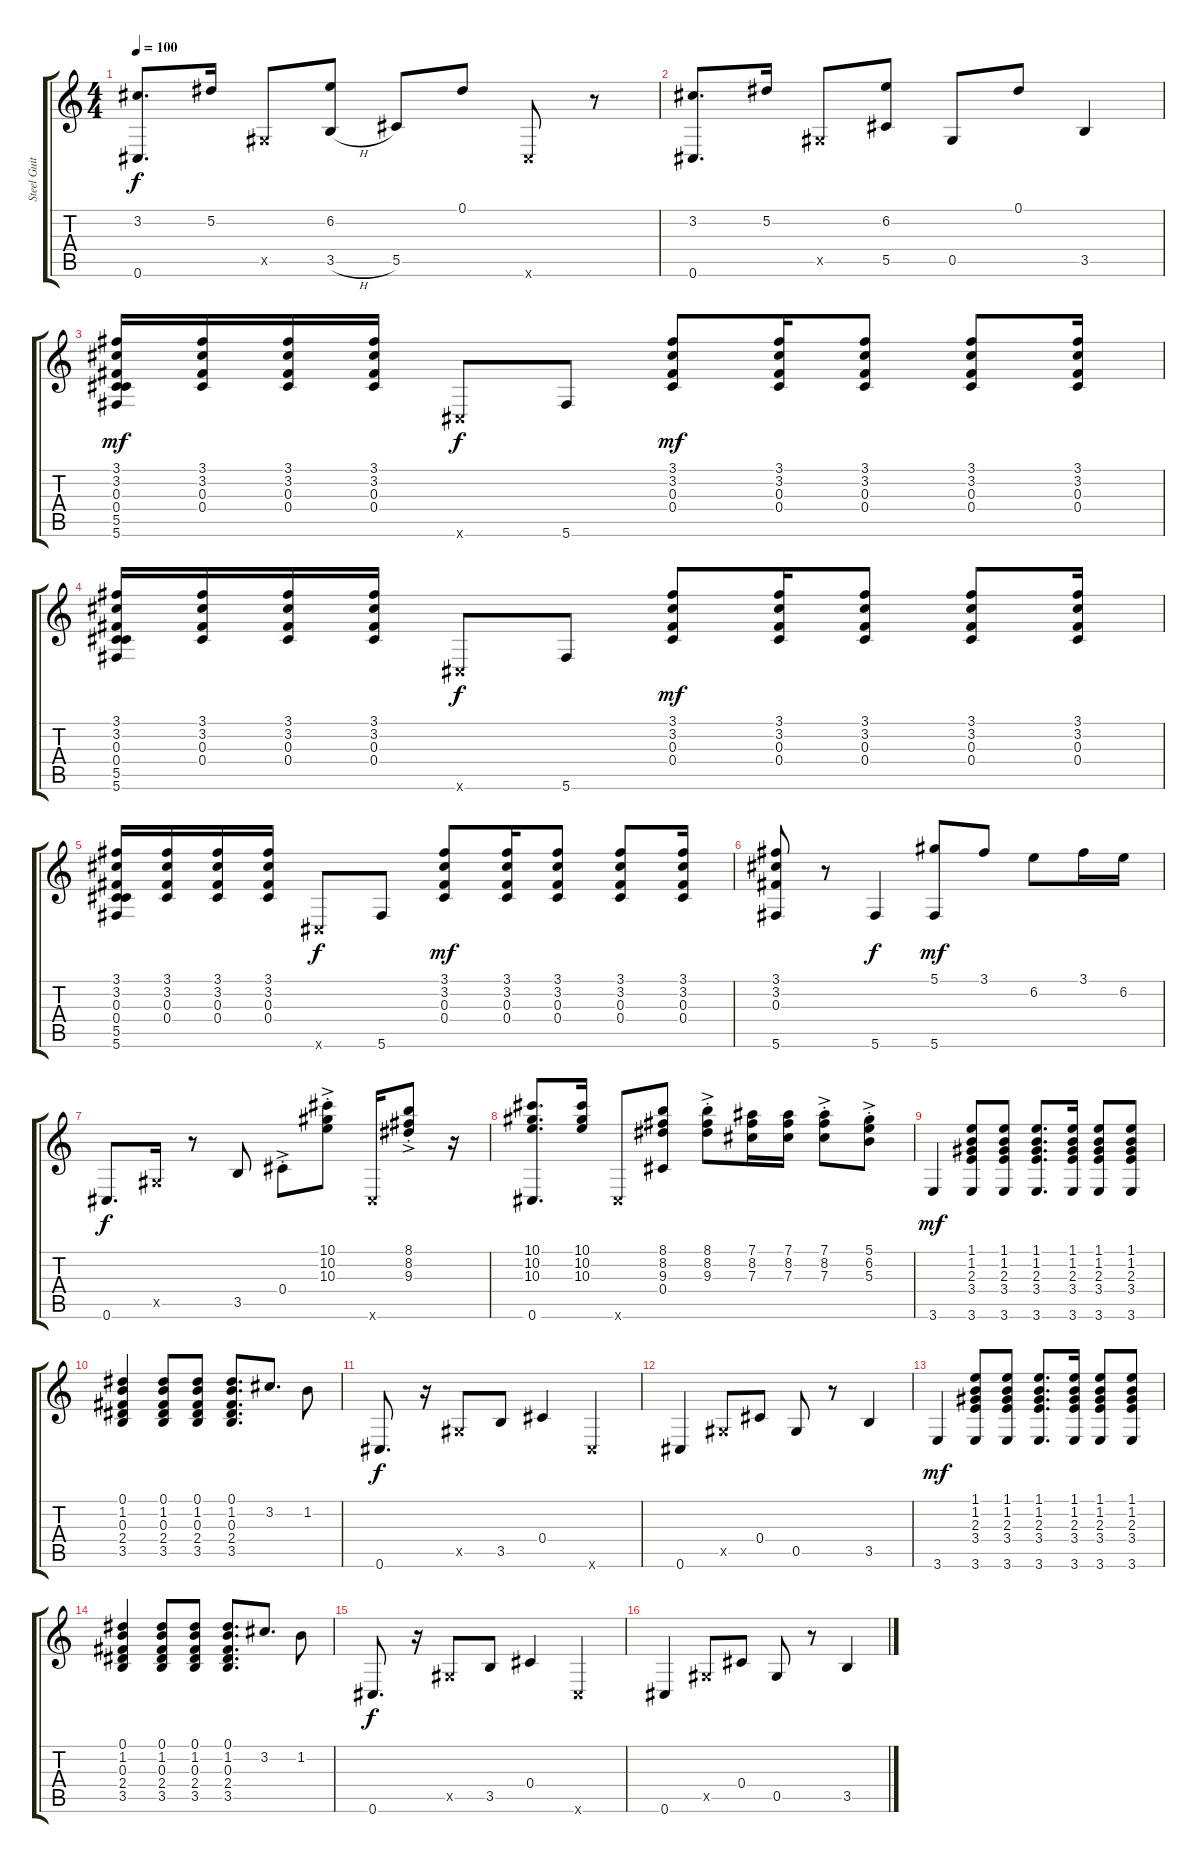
\track ("Steel Guitar" "Steel Guit") {instrument acousticguitarsteel}
\staff {score tabs}
\tuning (Eb4 Bb3 Gb3 Db3 Ab2 Db2) {hide}
\ts (4 4)
\tempo 100
\clef g2
\ks c
(3.2 0.6).8{d dy f} 5.2.16 0.5{x}.8 (6.2 3.5{h}).8 5.5.8 0.1.8 0.6{x}.8 r.8 |
(3.2 0.6).8{d} 5.2.16 0.5{x}.8 (6.2 5.5).8 0.5.8 0.1.8 3.5.4 |
(3.1 3.2 0.3 0.4 5.5 5.6).16{dy mf} (3.1 3.2 0.3 0.4).16 (3.1 3.2 0.3 0.4).16 (3.1 3.2 0.3 0.4).16 0.6{x}.8{dy f} 5.6.8 (3.1 3.2 0.3 0.4).8{dy mf} (3.1 3.2 0.3 0.4).16 (3.1 3.2 0.3 0.4).8 (3.1 3.2 0.3 0.4).8 (3.1 3.2 0.3 0.4).16 |
(3.1 3.2 0.3 0.4 5.5 5.6).16 (3.1 3.2 0.3 0.4).16 (3.1 3.2 0.3 0.4).16 (3.1 3.2 0.3 0.4).16 0.6{x}.8{dy f} 5.6.8 (3.1 3.2 0.3 0.4).8{dy mf} (3.1 3.2 0.3 0.4).16 (3.1 3.2 0.3 0.4).8 (3.1 3.2 0.3 0.4).8 (3.1 3.2 0.3 0.4).16 |
(3.1 3.2 0.3 0.4 5.5 5.6).16 (3.1 3.2 0.3 0.4).16 (3.1 3.2 0.3 0.4).16 (3.1 3.2 0.3 0.4).16 0.6{x}.8{dy f} 5.6.8 (3.1 3.2 0.3 0.4).8{dy mf} (3.1 3.2 0.3 0.4).16 (3.1 3.2 0.3 0.4).8 (3.1 3.2 0.3 0.4).8 (3.1 3.2 0.3 0.4).16 |
(3.1 3.2 0.3 5.6).8 r.8 5.6.4{dy f} (5.1 5.6).8{dy mf} 3.1.8 6.2.8 3.1.16 6.2.16 |
0.6.8{d dy f} 0.5{x}.16 r.8 3.5.8 0.4{ac st}.8 (10.1{ac st} 10.2{ac st} 10.3{ac st}).8 0.6{x}.16 (8.1{ac st} 8.2{ac st} 9.3{ac st}).8 r.16 |
(10.1 10.2 10.3 0.6).8{d} (10.1 10.2 10.3).16 0.6{x}.8 (8.1 8.2 9.3 0.4).8 (8.1{ac st} 8.2{ac st} 9.3{ac st}).8 (7.1 8.2 7.3).16 (7.1 8.2 7.3).16 (7.1{ac st} 8.2{ac st} 7.3{ac st}).8 (5.1{ac st} 6.2{ac st} 5.3{ac st}).8 |
3.6.4{dy mf} (1.1 1.2 2.3 3.4 3.6).8 (1.1 1.2 2.3 3.4 3.6).8 (1.1 1.2 2.3 3.4 3.6).8{d} (1.1 1.2 2.3 3.4 3.6).16 (1.1 1.2 2.3 3.4 3.6).8 (1.1 1.2 2.3 3.4 3.6).8 |
(0.1 1.2 0.3 2.4 3.5).4 (0.1 1.2 0.3 2.4 3.5).8 (0.1 1.2 0.3 2.4 3.5).8 (0.1 1.2 0.3 2.4 3.5).8{d} 3.2.8{d} 1.2.8 |
0.6.8{d dy f} r.16 0.5{x}.8 3.5.8 0.4.4 0.6{x}.4 |
0.6.4 0.5{x}.8 0.4.8 0.5.8 r.8 3.5.4 |
3.6.4{dy mf} (1.1 1.2 2.3 3.4 3.6).8 (1.1 1.2 2.3 3.4 3.6).8 (1.1 1.2 2.3 3.4 3.6).8{d} (1.1 1.2 2.3 3.4 3.6).16 (1.1 1.2 2.3 3.4 3.6).8 (1.1 1.2 2.3 3.4 3.6).8 |
(0.1 1.2 0.3 2.4 3.5).4 (0.1 1.2 0.3 2.4 3.5).8 (0.1 1.2 0.3 2.4 3.5).8 (0.1 1.2 0.3 2.4 3.5).8{d} 3.2.8{d} 1.2.8 |
0.6.8{d dy f} r.16 0.5{x}.8 3.5.8 0.4.4 0.6{x}.4 |
0.6.4 0.5{x}.8 0.4.8 0.5.8 r.8 3.5.4
